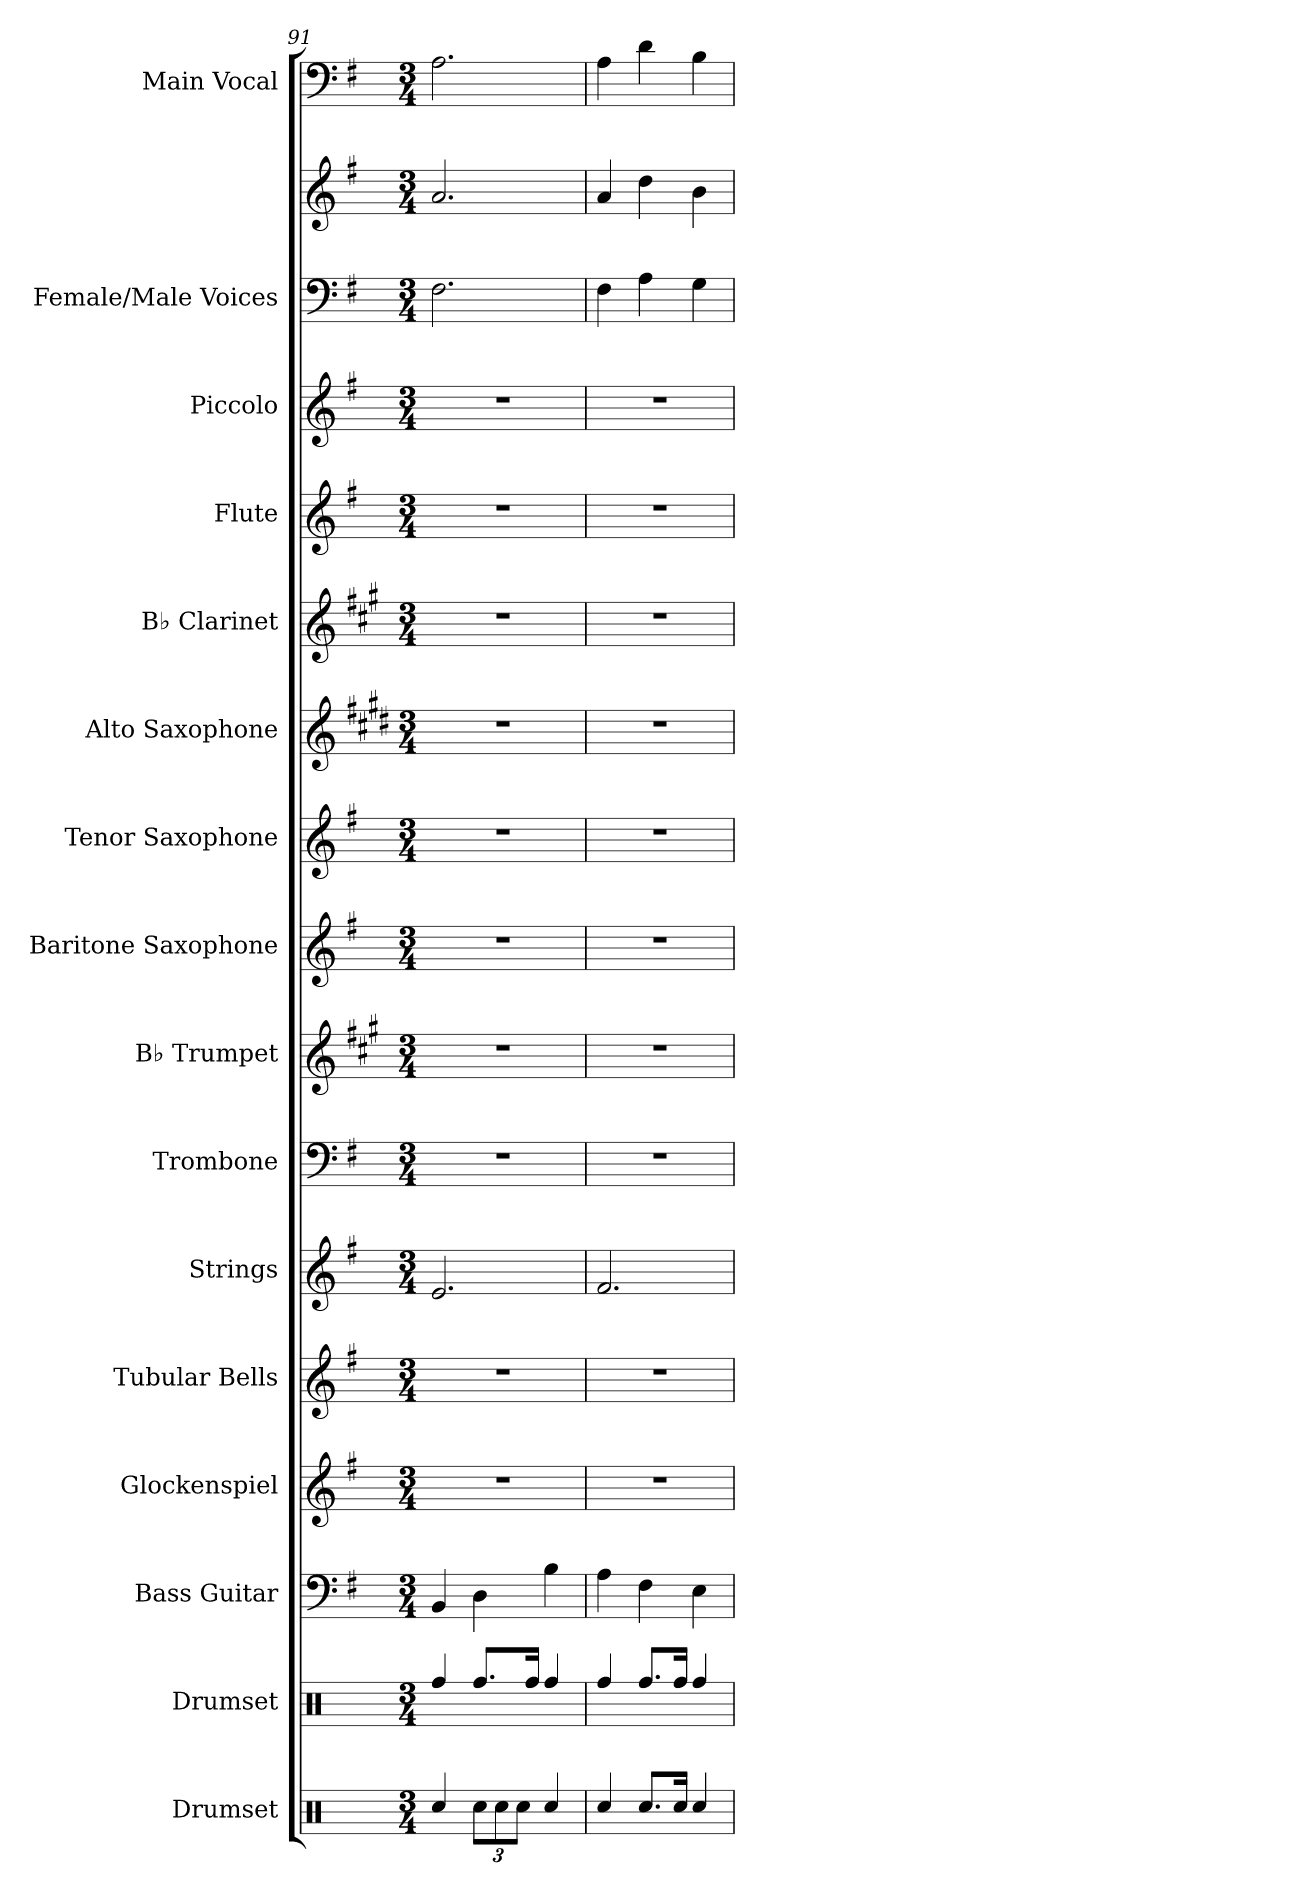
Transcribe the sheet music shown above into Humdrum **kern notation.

**kern	**kern	**kern	**kern	**kern	**kern	**kern	**kern	**kern	**kern	**kern	**kern	**kern	**kern	**kern	**kern	**kern
*part16	*part15	*part14	*part13	*part12	*part11	*part10	*part9	*part8	*part7	*part6	*part5	*part4	*part3	*part2	*part2	*part1
*staff17	*staff16	*staff15	*staff14	*staff13	*staff12	*staff11	*staff10	*staff9	*staff8	*staff7	*staff6	*staff5	*staff4	*staff3	*staff2	*staff1
*I"Drumset	*I"Drumset	*I"Bass Guitar	*I"Glockenspiel	*I"Tubular Bells	*I"Strings	*I"Trombone	*I"B♭ Trumpet	*I"Baritone Saxophone	*I"Tenor Saxophone	*I"Alto Saxophone	*I"B♭ Clarinet	*I"Flute	*I"Piccolo	*I"Female/Male Voices	*	*I"Main Vocal
*I'Drs.	*I'Drs.	*I'B. Guit.	*I'Glk.	*I'Tu. Be.	*I'St.	*I'Tbn.	*I'B♭ Tpt.	*I'Bar. Sax.	*I'T. Sax.	*I'A. Sax.	*I'B♭ Cl.	*I'Fl.	*I'Picc.	*I'Voices	*	*I'Main Vcl.
*clefX	*clefX	*clefF4	*clefG2	*clefG2	*clefG2	*clefF4	*clefG2	*clefG2	*clefG2	*clefG2	*clefG2	*clefG2	*clefG2	*clefF4	*clefG2	*clefF4
*	*	*ITrd7c12	*ITrd-14c-24	*	*	*	*ITrd1c2	*ITrd12c21	*ITrd8c14	*ITrd5c9	*ITrd1c2	*	*ITrd-7c-12	*	*	*
*k[]	*k[]	*k[f#]	*k[f#]	*k[f#]	*k[f#]	*k[f#]	*k[f#]	*k[f#]	*k[f#]	*k[f#]	*k[f#]	*k[f#]	*k[f#]	*k[f#]	*k[f#]	*k[f#]
*M3/4	*M3/4	*M3/4	*M3/4	*M3/4	*M3/4	*M3/4	*M3/4	*M3/4	*M3/4	*M3/4	*M3/4	*M3/4	*M3/4	*M3/4	*M3/4	*M3/4
=91	=91	=91	=91	=91	=91	=91	=91	=91	=91	=91	=91	=91	=91	=91	=91	=91
4Rcc/	4Rff/	4BBB/	2.r	2.r	2.e/	2.r	2.r	2.r	2.r	2.r	2.r	2.r	2.r	2.F#\	2.a/	2.A\
*Xbrackettup	*	*	*	*	*	*	*	*	*	*	*	*	*	*	*	*
12Rcc\L	8.Rff/L	4DD\	.	.	.	.	.	.	.	.	.	.	.	.	.	.
12Rcc\	.	.	.	.	.	.	.	.	.	.	.	.	.	.	.	.
12Rcc\J	.	.	.	.	.	.	.	.	.	.	.	.	.	.	.	.
.	16Rff/Jk	.	.	.	.	.	.	.	.	.	.	.	.	.	.	.
4Rcc/	4Rff/	4BB\	.	.	.	.	.	.	.	.	.	.	.	.	.	.
=92	=92	=92	=92	=92	=92	=92	=92	=92	=92	=92	=92	=92	=92	=92	=92	=92
4Rcc/	4Rff/	4AA\	2.r	2.r	2.f#/	2.r	2.r	2.r	2.r	2.r	2.r	2.r	2.r	4F#\	4a/	4A\
8.Rcc/L	8.Rff/L	4FF#\	.	.	.	.	.	.	.	.	.	.	.	4A\	4dd\	4d\
16Rcc/Jk	16Rff/Jk	.	.	.	.	.	.	.	.	.	.	.	.	.	.	.
4Rcc/	4Rff/	4EE\	.	.	.	.	.	.	.	.	.	.	.	4G\	4b\	4B\
=	=	=	=	=	=	=	=	=	=	=	=	=	=	=	=	=
*-	*-	*-	*-	*-	*-	*-	*-	*-	*-	*-	*-	*-	*-	*-	*-	*-
